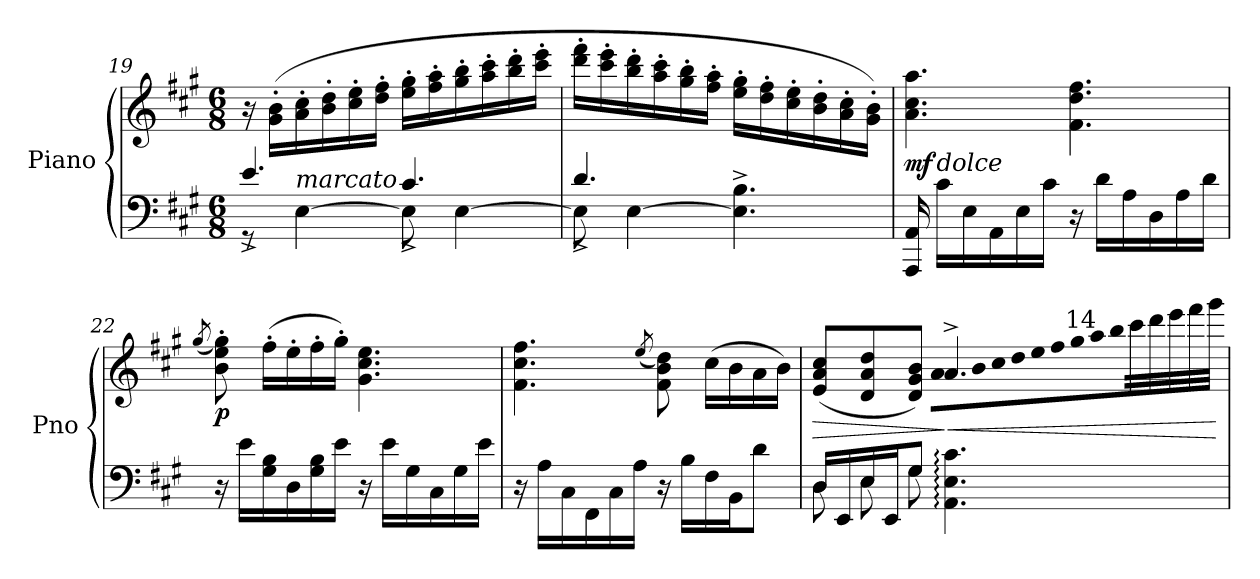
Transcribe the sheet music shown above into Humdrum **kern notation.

**kern	**kern	**dynam
*part1	*part1	*part1
*staff2	*staff1	*staff1/2
*I"Piano	*	*
*I'Pno	*	*
*clefF4	*clefG2	*
*k[f#c#g#]	*k[f#c#g#]	*
*M6/8	*M6/8	*
=19	=19	=19
*^	*	*
8rGG	4.e^/	16r	.
*	*	*MM82	*
.	.	(16g#\' 16b\'LL	.
!LO:TX:a:i:t=marcato	!	!	!
[4E\	.	16a\' 16cc#\'	.
.	.	16b\' 16dd\'	.
.	.	16cc#\' 16ee\'	.
.	.	16dd\' 16ff#\'JJ	.
*	*	*MM84	*
8E\]	4.c#^/	16ee\' 16gg#\'LL	.
.	.	16ff#\' 16aa\'	.
[4E\	.	16gg#\' 16bb\'	.
.	.	16aa\' 16ccc#\'	.
.	.	16bb\' 16ddd\'	.
.	.	16ccc#\' 16eee\'JJ	.
!!LO:LB:g=z
=20	=20	=20	=20
8E\]	4.d^/	16ddd\' 16fff#\'LL	.
.	.	16ccc#\' 16eee\'	.
[4E\	.	16bb\' 16ddd\'	.
.	.	16aa\' 16ccc#\'	.
.	.	16gg#\' 16bb\'	.
.	.	16ff#\' 16aa\'JJ	.
*	*	*MM82	*
4.E\]^ 4.B\^	4.ryy	16ee\' 16gg#\'LL	.
.	.	16dd\' 16ff#\'	.
.	.	16cc#\' 16ee\'	.
.	.	16b\' 16dd\'	.
.	.	16a\' 16cc#\'	.
.	.	16g#\' 16b\'JJ)	.
*v	*v	*	*
=21	=21	=21
*	*MM80	*
!	!	!LO:DY:b
16AAA/ 16AA/	4.a\ 4.cc#\ 4.aa\	mf
!LO:TX:a:i:t=dolce	!	!
16c#\LL	.	.
16E\	.	.
16AA\	.	.
16E\	.	.
16c#\JJ	.	.
16r	4.f#\ 4.dd\ 4.ff#\	.
16d\LL	.	.
16A\	.	.
16D\	.	.
16A\	.	.
16d\JJ	.	.
=22	=22	=22
.	(8qgg#/	.
!	!	!LO:DY:b
16r	8b\' 8ee\' 8gg#\')	p
16e\LL	.	.
16G#\ 16B\	(16ff#'\LL	.
16D\	16ee'\	.
16G#\ 16B\	16ff#'\	.
16e\JJ	16gg#'\JJ)	.
16r	4.g#\ 4.cc#\ 4.ee\	.
16e\LL	.	.
16G#\	.	.
16C#\	.	.
16G#\	.	.
16e\JJ	.	.
!!LO:PB:g=z
=23	=23	=23
16r	4.f#\ 4.cc#\ 4.ff#\	.
16A\LL	.	.
16C#\	.	.
16FF#\	.	.
16C#\	.	.
16A\JJ	.	.
.	(8qee/	.
16r	8f#\ 8b\ 8dd\)	.
16B\LL	.	.
16F#\	(16cc#\LL	.
16BB\J	16b\	.
8d\J	16a\	.
.	16b\JJ)	.
=24	=24	=24
*^	*	*
!	!	!	!LO:HP:b
*	*	*^	*
16D/LL	8D\	(8e/ 8a/ 8cc#/L	4.ryy	>
16EE/	.	.	.	.
16E/	8E\	8d/ 8a/ 8dd/	.	.
16EE/J	.	.	.	.
8G#/J	8G#\	8d/ 8g#/ 8b/J)	.	.
!	!	!	!	!LO:HP:n=1:b
*	*	*	*Xtuplet	*
!	!	!	!LO:N:vis=32	!
4.AA\: 4.E\: 4.c#\:	4.ryy	4.a^/	1920%53a\LLL	] <
!	!	!	!LO:N:vis=32	!
.	.	.	1920%53b\	.
!	!	!	!LO:N:vis=32	!
.	.	.	1920%53cc#\	.
!	!	!	!LO:N:vis=32	!
.	.	.	1920%53dd\	.
!	!	!	!LO:N:vis=32	!
.	.	.	1920%53ee\	.
!	!	!	!LO:N:vis=32	!
.	.	.	1920%53ff#\	.
!	!	!	!LO:TX:a:t=14	!
!	!	!	!LO:N:vis=32	!
.	.	.	1920%53gg#\	.
!	!	!	!LO:N:vis=32	!
.	.	.	1920%53aa\	.
!	!	!	!LO:N:vis=32	!
.	.	.	1920%53bb\	.
.	.	.	640ryy	.
.	.	.	40ccc#\	.
.	.	.	40ddd\	.
.	.	.	40eee\	.
.	.	.	40fff#\	.
.	.	.	40ggg#\JJJ	.
*v	*v	*	*	*
*	*v	*v	*
.	.	[
=	=	=
*-	*-	*-
